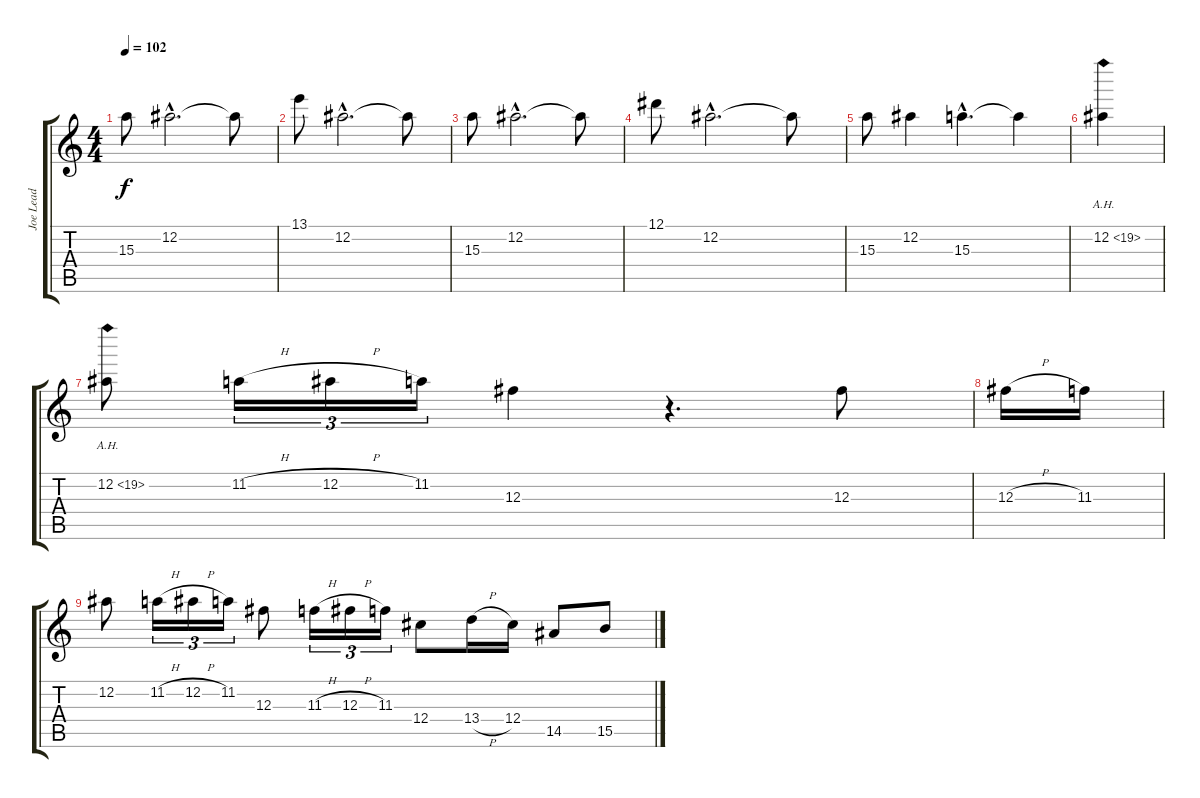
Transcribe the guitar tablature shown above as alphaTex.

\track ("Joe Lead" "Joe Lead") {instrument overdrivenguitar}
\staff {score tabs}
\tuning (Eb4 Bb3 Gb3 Db3 Ab2 Eb2) {hide}
\ts (4 4)
\tempo 102
\clef g2
\ks c
15.3.8{dy f instrument overdrivenguitar} 12.2{hac}.2{d} 12.2{t}.8 |
13.1.8 12.2{hac}.2{d} 12.2{t}.8 |
15.3.8 12.2{hac}.2{d} 12.2{t}.8 |
12.1.8 12.2{hac}.2{d} 12.2{t}.8 |
15.3.8 12.2.4 15.3{hac}.4{d} 15.3{t}.4 |
12.2{ah 7}.4 |
12.2{ah 7}.8 11.2{h}.16{tu (3 2)} 12.2{h}.16{tu (3 2)} 11.2.16{tu (3 2)} 12.3.4 r.4{d} 12.3.8 |
12.3{h}.16 11.3.16 |
12.2.8 11.2{h}.16{tu (3 2)} 12.2{h}.16{tu (3 2)} 11.2.16{tu (3 2)} 12.3.8 11.3{h}.16{tu (3 2)} 12.3{h}.16{tu (3 2)} 11.3.16{tu (3 2)} 12.4.8 13.4{h}.16 12.4.16 14.5.8 15.5.8
